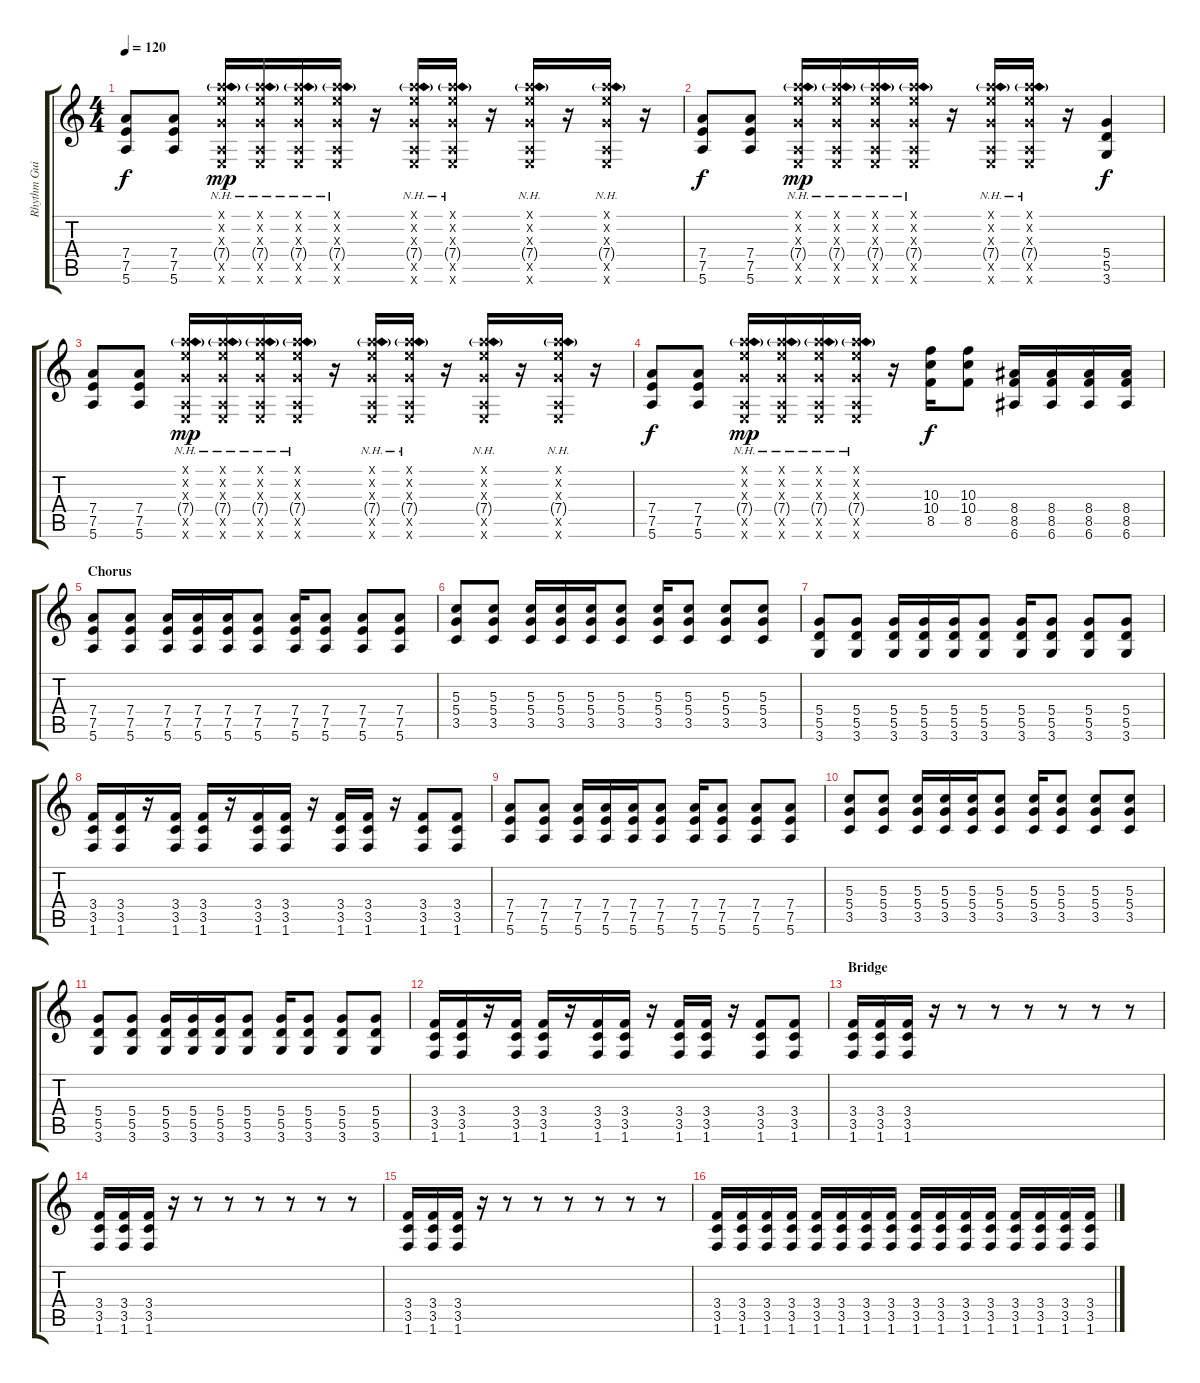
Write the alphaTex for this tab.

\track ("Rhythm Guitar" "Rhythm Gui") {instrument distortionguitar}
\staff {score tabs}
\tuning (E4 B3 G3 D3 A2 E2) {hide}
\ts (4 4)
\tempo 120
\clef g2
\ks c
(7.4 7.5 5.6).8{dy f} (7.4 7.5 5.6).8 (0.1{x} 10.2{x} 0.3{x} 7.4{nh g} 0.5{x} 0.6{x}).16{dy mp} (0.1{x} 10.2{x} 0.3{x} 7.4{nh g} 0.5{x} 0.6{x}).16 (0.1{x} 10.2{x} 0.3{x} 7.4{nh g} 0.5{x} 0.6{x}).16 (0.1{x} 10.2{x} 0.3{x} 7.4{nh g} 0.5{x} 0.6{x}).16 r.16 (0.1{x} 10.2{x} 0.3{x} 7.4{nh g} 0.5{x} 0.6{x}).16 (0.1{x} 10.2{x} 0.3{x} 7.4{nh g} 0.5{x} 0.6{x}).16 r.16 (0.1{x} 10.2{x} 0.3{x} 7.4{nh g} 0.5{x} 0.6{x}).16 r.16 (0.1{x} 10.2{x} 0.3{x} 7.4{nh g} 0.5{x} 0.6{x}).16 r.16 |
(7.4 7.5 5.6).8{dy f} (7.4 7.5 5.6).8 (0.1{x} 10.2{x} 0.3{x} 7.4{nh g} 0.5{x} 0.6{x}).16{dy mp} (0.1{x} 10.2{x} 0.3{x} 7.4{nh g} 0.5{x} 0.6{x}).16 (0.1{x} 10.2{x} 0.3{x} 7.4{nh g} 0.5{x} 0.6{x}).16 (0.1{x} 10.2{x} 0.3{x} 7.4{nh g} 0.5{x} 0.6{x}).16 r.16 (0.1{x} 10.2{x} 0.3{x} 7.4{nh g} 0.5{x} 0.6{x}).16 (0.1{x} 10.2{x} 0.3{x} 7.4{nh g} 0.5{x} 0.6{x}).16 r.16 (5.4 5.5 3.6).4{dy f} |
(7.4 7.5 5.6).8 (7.4 7.5 5.6).8 (0.1{x} 10.2{x} 0.3{x} 7.4{nh g} 0.5{x} 0.6{x}).16{dy mp} (0.1{x} 10.2{x} 0.3{x} 7.4{nh g} 0.5{x} 0.6{x}).16 (0.1{x} 10.2{x} 0.3{x} 7.4{nh g} 0.5{x} 0.6{x}).16 (0.1{x} 10.2{x} 0.3{x} 7.4{nh g} 0.5{x} 0.6{x}).16 r.16 (0.1{x} 10.2{x} 0.3{x} 7.4{nh g} 0.5{x} 0.6{x}).16 (0.1{x} 10.2{x} 0.3{x} 7.4{nh g} 0.5{x} 0.6{x}).16 r.16 (0.1{x} 10.2{x} 0.3{x} 7.4{nh g} 0.5{x} 0.6{x}).16 r.16 (0.1{x} 10.2{x} 0.3{x} 7.4{nh g} 0.5{x} 0.6{x}).16 r.16 |
(7.4 7.5 5.6).8{dy f} (7.4 7.5 5.6).8 (0.1{x} 10.2{x} 0.3{x} 7.4{nh g} 0.5{x} 0.6{x}).16{dy mp} (0.1{x} 10.2{x} 0.3{x} 7.4{nh g} 0.5{x} 0.6{x}).16 (0.1{x} 10.2{x} 0.3{x} 7.4{nh g} 0.5{x} 0.6{x}).16 (0.1{x} 10.2{x} 0.3{x} 7.4{nh g} 0.5{x} 0.6{x}).16 r.16 (10.3 10.4 8.5).16{dy f} (10.3 10.4 8.5).8 (8.4 8.5 6.6).16 (8.4 8.5 6.6).16 (8.4 8.5 6.6).16 (8.4 8.5 6.6).16 |
\section ("" "Chorus")
(7.4 7.5 5.6).8 (7.4 7.5 5.6).8 (7.4 7.5 5.6).16 (7.4 7.5 5.6).16 (7.4 7.5 5.6).16 (7.4 7.5 5.6).8 (7.4 7.5 5.6).16 (7.4 7.5 5.6).8 (7.4 7.5 5.6).8 (7.4 7.5 5.6).8 |
(5.3 5.4 3.5).8 (5.3 5.4 3.5).8 (5.3 5.4 3.5).16 (5.3 5.4 3.5).16 (5.3 5.4 3.5).16 (5.3 5.4 3.5).8 (5.3 5.4 3.5).16 (5.3 5.4 3.5).8 (5.3 5.4 3.5).8 (5.3 5.4 3.5).8 |
(5.4 5.5 3.6).8 (5.4 5.5 3.6).8 (5.4 5.5 3.6).16 (5.4 5.5 3.6).16 (5.4 5.5 3.6).16 (5.4 5.5 3.6).8 (5.4 5.5 3.6).16 (5.4 5.5 3.6).8 (5.4 5.5 3.6).8 (5.4 5.5 3.6).8 |
(3.4 3.5 1.6).16 (3.4 3.5 1.6).16 r.16 (3.4 3.5 1.6).16 (3.4 3.5 1.6).16 r.16 (3.4 3.5 1.6).16 (3.4 3.5 1.6).16 r.16 (3.4 3.5 1.6).16 (3.4 3.5 1.6).16 r.16 (3.4 3.5 1.6).8 (3.4 3.5 1.6).8 |
(7.4 7.5 5.6).8 (7.4 7.5 5.6).8 (7.4 7.5 5.6).16 (7.4 7.5 5.6).16 (7.4 7.5 5.6).16 (7.4 7.5 5.6).8 (7.4 7.5 5.6).16 (7.4 7.5 5.6).8 (7.4 7.5 5.6).8 (7.4 7.5 5.6).8 |
(5.3 5.4 3.5).8 (5.3 5.4 3.5).8 (5.3 5.4 3.5).16 (5.3 5.4 3.5).16 (5.3 5.4 3.5).16 (5.3 5.4 3.5).8 (5.3 5.4 3.5).16 (5.3 5.4 3.5).8 (5.3 5.4 3.5).8 (5.3 5.4 3.5).8 |
(5.4 5.5 3.6).8 (5.4 5.5 3.6).8 (5.4 5.5 3.6).16 (5.4 5.5 3.6).16 (5.4 5.5 3.6).16 (5.4 5.5 3.6).8 (5.4 5.5 3.6).16 (5.4 5.5 3.6).8 (5.4 5.5 3.6).8 (5.4 5.5 3.6).8 |
(3.4 3.5 1.6).16 (3.4 3.5 1.6).16 r.16 (3.4 3.5 1.6).16 (3.4 3.5 1.6).16 r.16 (3.4 3.5 1.6).16 (3.4 3.5 1.6).16 r.16 (3.4 3.5 1.6).16 (3.4 3.5 1.6).16 r.16 (3.4 3.5 1.6).8 (3.4 3.5 1.6).8 |
\section ("" "Bridge")
(3.4 3.5 1.6).16 (3.4 3.5 1.6).16 (3.4 3.5 1.6).16 r.16 r.8 r.8 r.8 r.8 r.8 r.8 |
(3.4 3.5 1.6).16 (3.4 3.5 1.6).16 (3.4 3.5 1.6).16 r.16 r.8 r.8 r.8 r.8 r.8 r.8 |
(3.4 3.5 1.6).16 (3.4 3.5 1.6).16 (3.4 3.5 1.6).16 r.16 r.8 r.8 r.8 r.8 r.8 r.8 |
(3.4 3.5 1.6).16 (3.4 3.5 1.6).16 (3.4 3.5 1.6).16 (3.4 3.5 1.6).16 (3.4 3.5 1.6).16 (3.4 3.5 1.6).16 (3.4 3.5 1.6).16 (3.4 3.5 1.6).16 (3.4 3.5 1.6).16 (3.4 3.5 1.6).16 (3.4 3.5 1.6).16 (3.4 3.5 1.6).16 (3.4 3.5 1.6).16 (3.4 3.5 1.6).16 (3.4 3.5 1.6).16 (3.4 3.5 1.6).16
